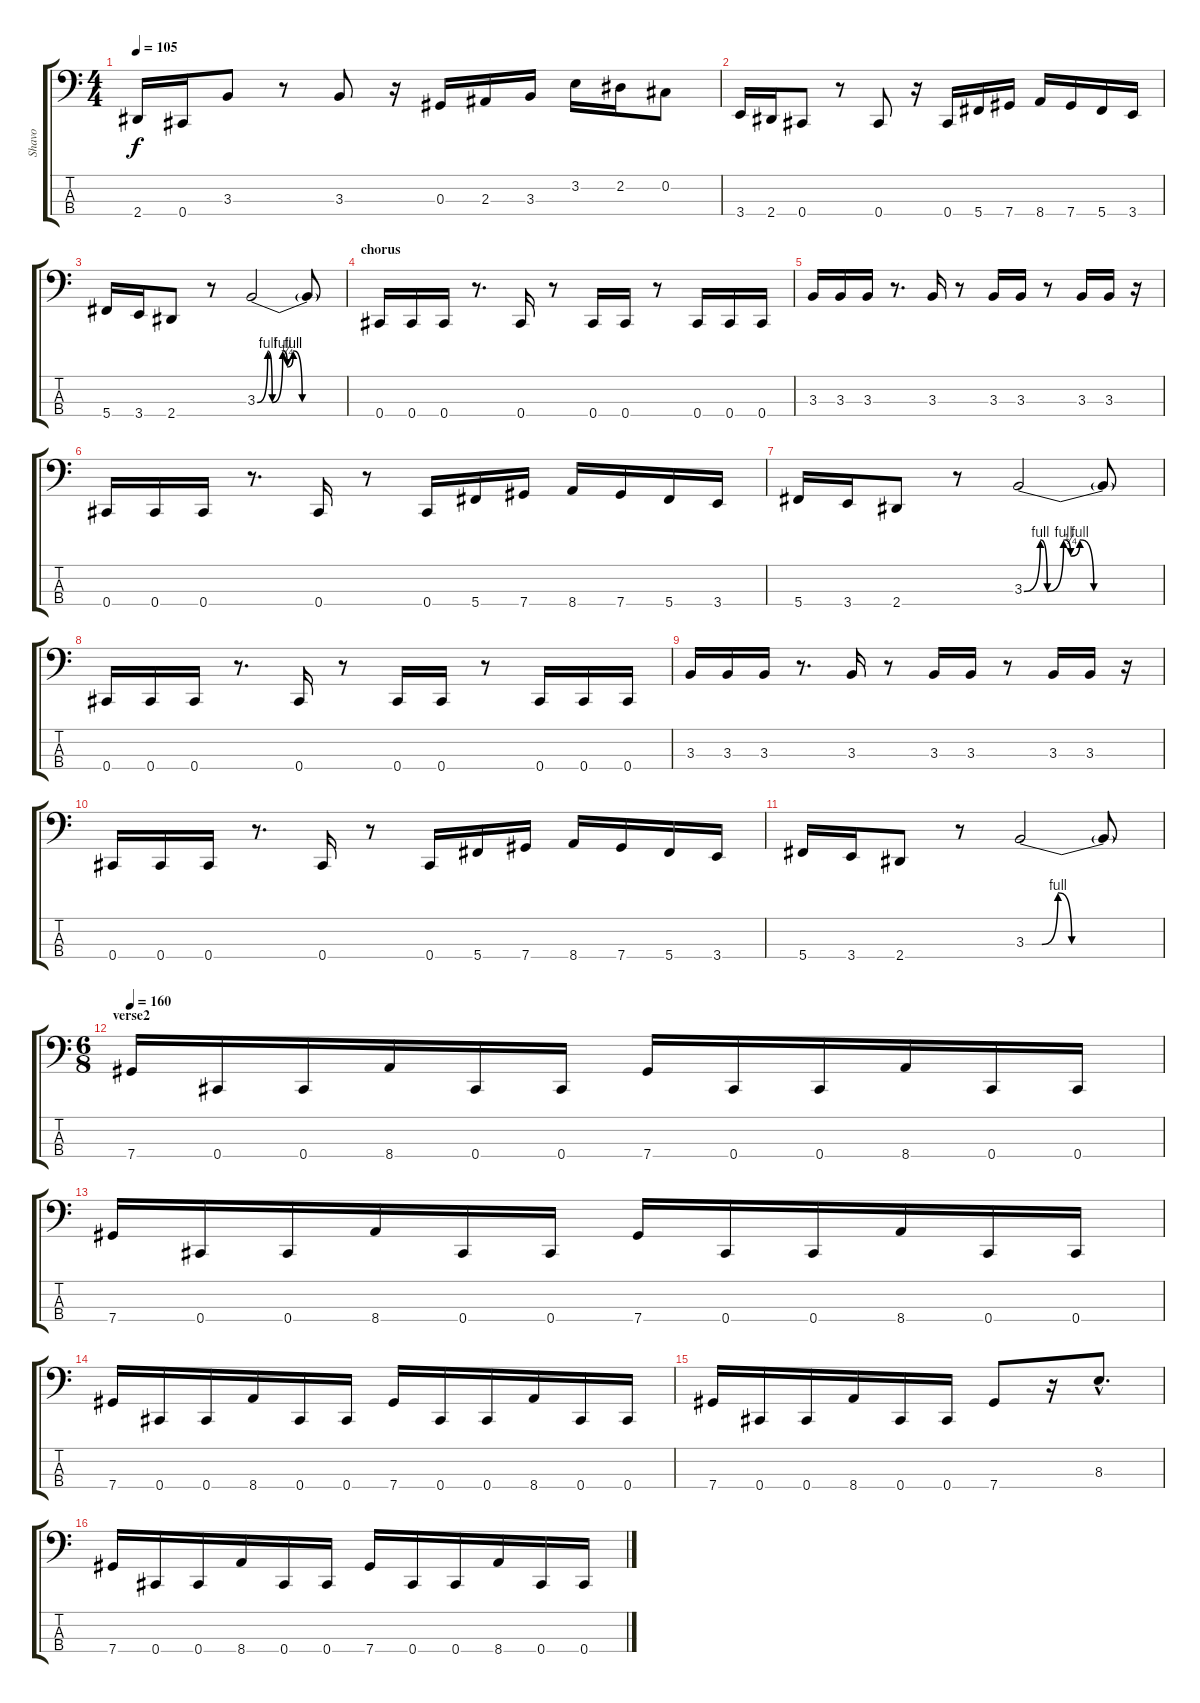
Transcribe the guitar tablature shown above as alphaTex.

\track ("Shavo" "Shavo") {instrument electricbasspick}
\staff {score tabs}
\tuning (Gb2 Db2 Ab1 Db1) {hide}
\ts (4 4)
\tempo 105
\clef f4
\ks c
2.4.16{dy f} 0.4.16 3.3.8 r.8 3.3.8 r.16 0.3.16 2.3.16 3.3.16 3.2.16 2.2.16 0.2.8 |
3.4.16 2.4.16 0.4.8 r.8 0.4.8 r.16 0.4.16 5.4.16 7.4.16 8.4.16 7.4.16 5.4.16 3.4.16 |
5.4.16 3.4.16 2.4.8 r.8 3.3{be (custom 0 0 7 4 10 0 17 4 20 1 24 4 30 0 60 0)}.2 3.3{t}.8 |
\section ("" "chorus")
0.4.16 0.4.16 0.4.16 r.8{d} 0.4.16 r.8 0.4.16 0.4.16 r.8 0.4.16 0.4.16 0.4.16 |
3.3.16 3.3.16 3.3.16 r.8{d} 3.3.16 r.8 3.3.16 3.3.16 r.8 3.3.16 3.3.16 r.16 |
0.4.16 0.4.16 0.4.16 r.8{d} 0.4.16 r.8 0.4.16 5.4.16 7.4.16 8.4.16 7.4.16 5.4.16 3.4.16 |
5.4.16 3.4.16 2.4.8 r.8 3.3{be (custom 0 0 7 4 10 0 17 4 20 1 24 4 30 0 60 0)}.2 3.3{t}.8 |
0.4.16 0.4.16 0.4.16 r.8{d} 0.4.16 r.8 0.4.16 0.4.16 r.8 0.4.16 0.4.16 0.4.16 |
3.3.16 3.3.16 3.3.16 r.8{d} 3.3.16 r.8 3.3.16 3.3.16 r.8 3.3.16 3.3.16 r.16 |
0.4.16 0.4.16 0.4.16 r.8{d} 0.4.16 r.8 0.4.16 5.4.16 7.4.16 8.4.16 7.4.16 5.4.16 3.4.16 |
5.4.16 3.4.16 2.4.8 r.8 3.3{be (custom 0 0 7 0 14 4 20 0 30 0 60 0)}.2 3.3{t}.8 |
\ts (6 8)
\section ("" "verse2")
\tempo 160
7.4.16 0.4.16 0.4.16 8.4.16 0.4.16 0.4.16 7.4.16 0.4.16 0.4.16 8.4.16 0.4.16 0.4.16 |
7.4.16 0.4.16 0.4.16 8.4.16 0.4.16 0.4.16 7.4.16 0.4.16 0.4.16 8.4.16 0.4.16 0.4.16 |
7.4.16 0.4.16 0.4.16 8.4.16 0.4.16 0.4.16 7.4.16 0.4.16 0.4.16 8.4.16 0.4.16 0.4.16 |
7.4.16 0.4.16 0.4.16 8.4.16 0.4.16 0.4.16 7.4.8 r.16 8.3{hac}.8{d} |
7.4.16 0.4.16 0.4.16 8.4.16 0.4.16 0.4.16 7.4.16 0.4.16 0.4.16 8.4.16 0.4.16 0.4.16
